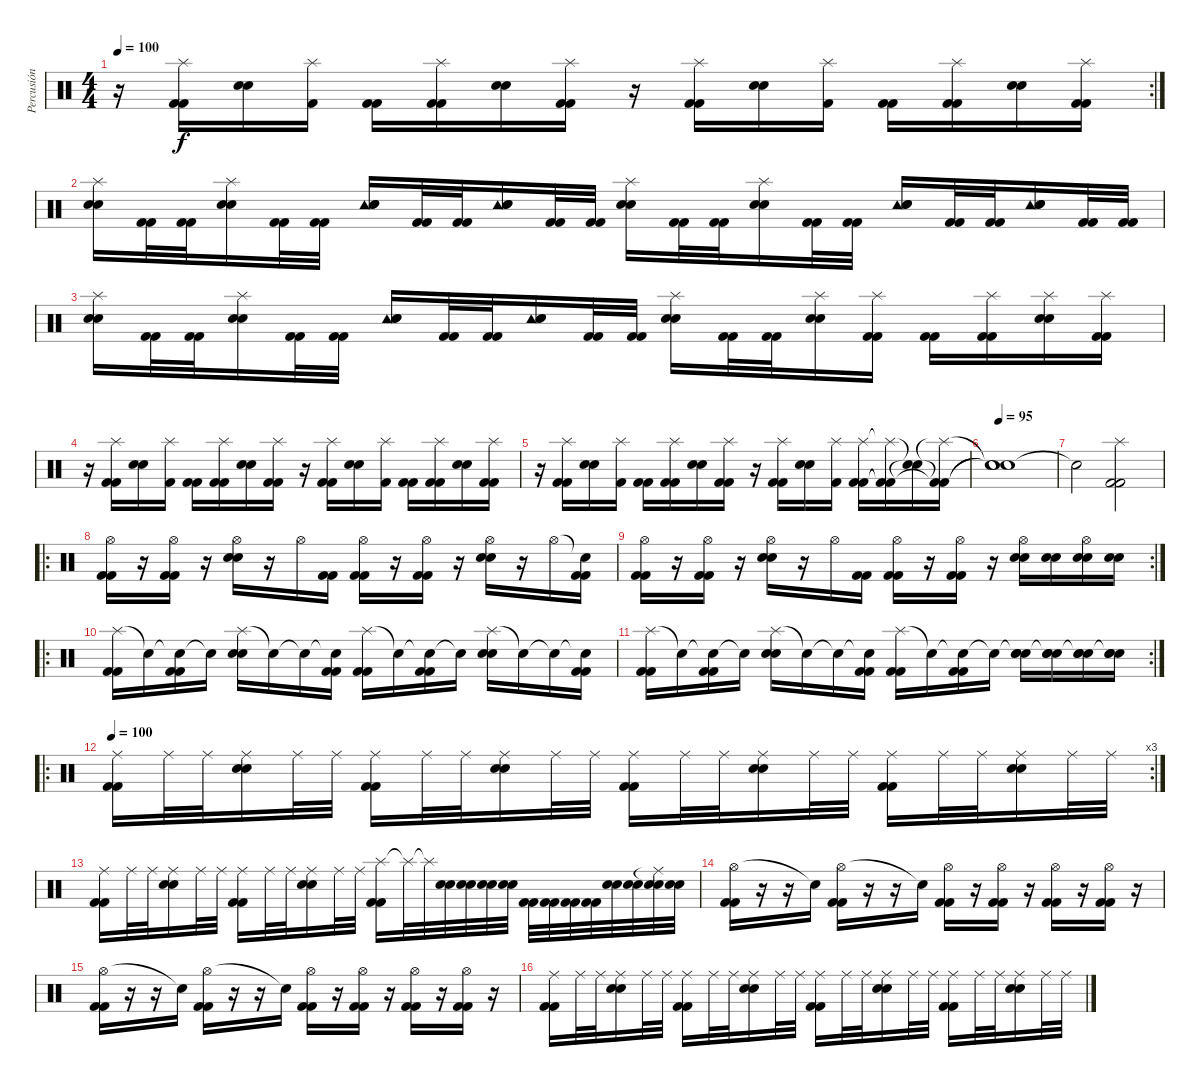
\track ("Percusión" "Percusión") {instrument percussion}
\staff {score}
\articulation defaults
\rc 2
\ts (4 4)
\tempo 100
\clef neutral
\ks c
r.16{dy f} ("Splash (hit)" "Kick (hit) 2" "Kick (hit) 2").16 ("Electric Snare (hit)" "Electric Snare (hit)").16 ("Splash (hit)" "Kick (hit) 2").16 ("Kick (hit) 2" "Kick (hit) 2").16 ("Splash (hit)" "Kick (hit) 2" "Kick (hit) 2").16 ("Electric Snare (hit)" "Electric Snare (hit)").16 ("Splash (hit)" "Kick (hit) 2" "Kick (hit) 2").16 r.16 ("Splash (hit)" "Kick (hit) 2" "Kick (hit) 2").16 ("Electric Snare (hit)" "Electric Snare (hit)").16 ("Splash (hit)" "Kick (hit) 2").16 ("Kick (hit) 2" "Kick (hit) 2").16 ("Splash (hit)" "Kick (hit) 2" "Kick (hit) 2").16 ("Electric Snare (hit)" "Electric Snare (hit)").16 ("Splash (hit)" "Kick (hit) 2" "Kick (hit) 2").16 |
("Splash (hit)" "Electric Snare (hit)" "Electric Snare (hit)").16 ("Kick (hit) 2" "Kick (hit) 2").32 ("Kick (hit) 2" "Kick (hit) 2").32 ("Splash (hit)" "Electric Snare (hit)" "Electric Snare (hit)").16 ("Kick (hit) 2" "Kick (hit) 2").32 ("Kick (hit) 2" "Kick (hit) 2").32 ("Tambourine (hit)" "Electric Snare (hit)" "Electric Snare (hit)").16 ("Kick (hit) 2" "Kick (hit) 2").32 ("Kick (hit) 2" "Kick (hit) 2").32 ("Tambourine (hit)" "Electric Snare (hit)" "Electric Snare (hit)").16 ("Kick (hit) 2" "Kick (hit) 2").32 ("Kick (hit) 2" "Kick (hit) 2").32 ("Splash (hit)" "Electric Snare (hit)" "Electric Snare (hit)").16 ("Kick (hit) 2" "Kick (hit) 2").32 ("Kick (hit) 2" "Kick (hit) 2").32 ("Splash (hit)" "Electric Snare (hit)" "Electric Snare (hit)").16 ("Kick (hit) 2" "Kick (hit) 2").32 ("Kick (hit) 2" "Kick (hit) 2").32 ("Tambourine (hit)" "Electric Snare (hit)" "Electric Snare (hit)").16 ("Kick (hit) 2" "Kick (hit) 2").32 ("Kick (hit) 2" "Kick (hit) 2").32 ("Tambourine (hit)" "Electric Snare (hit)" "Electric Snare (hit)").16 ("Kick (hit) 2" "Kick (hit) 2").32 ("Kick (hit) 2" "Kick (hit) 2").32 |
("Splash (hit)" "Electric Snare (hit)" "Electric Snare (hit)").16 ("Kick (hit) 2" "Kick (hit) 2").32 ("Kick (hit) 2" "Kick (hit) 2").32 ("Splash (hit)" "Electric Snare (hit)" "Electric Snare (hit)").16 ("Kick (hit) 2" "Kick (hit) 2").32 ("Kick (hit) 2" "Kick (hit) 2").32 ("Tambourine (hit)" "Electric Snare (hit)" "Electric Snare (hit)").16 ("Kick (hit) 2" "Kick (hit) 2").32 ("Kick (hit) 2" "Kick (hit) 2").32 ("Tambourine (hit)" "Electric Snare (hit)" "Electric Snare (hit)").16 ("Kick (hit) 2" "Kick (hit) 2").32 ("Kick (hit) 2" "Kick (hit) 2").32 ("Splash (hit)" "Electric Snare (hit)" "Electric Snare (hit)").16 ("Kick (hit) 2" "Kick (hit) 2").32 ("Kick (hit) 2" "Kick (hit) 2").32 ("Splash (hit)" "Electric Snare (hit)" "Electric Snare (hit)").16 ("Splash (hit)" "Kick (hit) 2" "Kick (hit) 2").16 ("Kick (hit) 2" "Kick (hit) 2").16 ("Splash (hit)" "Kick (hit) 2" "Kick (hit) 2").16 ("Splash (hit)" "Electric Snare (hit)" "Electric Snare (hit)").16 ("Splash (hit)" "Kick (hit) 2" "Kick (hit) 2").16 |
r.16 ("Splash (hit)" "Kick (hit) 2" "Kick (hit) 2").16 ("Electric Snare (hit)" "Electric Snare (hit)").16 ("Splash (hit)" "Kick (hit) 2").16 ("Kick (hit) 2" "Kick (hit) 2").16 ("Splash (hit)" "Kick (hit) 2" "Kick (hit) 2").16 ("Electric Snare (hit)" "Electric Snare (hit)").16 ("Splash (hit)" "Kick (hit) 2" "Kick (hit) 2").16 r.16 ("Splash (hit)" "Kick (hit) 2" "Kick (hit) 2").16 ("Electric Snare (hit)" "Electric Snare (hit)").16 ("Splash (hit)" "Kick (hit) 2").16 ("Kick (hit) 2" "Kick (hit) 2").16 ("Splash (hit)" "Kick (hit) 2" "Kick (hit) 2").16 ("Electric Snare (hit)" "Electric Snare (hit)").16 ("Splash (hit)" "Kick (hit) 2" "Kick (hit) 2").16 |
r.16 ("Splash (hit)" "Kick (hit) 2" "Kick (hit) 2").16 ("Electric Snare (hit)" "Electric Snare (hit)").16 ("Splash (hit)" "Kick (hit) 2").16 ("Kick (hit) 2" "Kick (hit) 2").16 ("Splash (hit)" "Kick (hit) 2" "Kick (hit) 2").16 ("Electric Snare (hit)" "Electric Snare (hit)").16 ("Splash (hit)" "Kick (hit) 2" "Kick (hit) 2").16 r.16 ("Splash (hit)" "Kick (hit) 2" "Kick (hit) 2").16 ("Electric Snare (hit)" "Electric Snare (hit)").16 ("Splash (hit)" "Kick (hit) 2").16 ("Splash (hit)" "Kick (hit) 2" "Kick (hit) 2").16 ("Splash (hit)"{t} "Kick (hit) 2"{t} "Kick (hit) 2"{t}).16 ("Electric Snare (hit)"{t} "Electric Snare (hit)"{t}).16 ("Splash (hit)"{t} "Kick (hit) 2"{t} "Kick (hit) 2"{t}).16 |
\tempo 95
("Snare (hit)"{t} "Snare (hit)"{t} "Snare (hit)"{t}).1 |
"Snare (hit)"{t}.2 ("Splash (hit)" "Kick (hit) 2" "Kick (hit) 2").2 |
\ro
("Hi-Hat (open)" "Kick (hit) 2" "Kick (hit) 2").16 r.16 ("Hi-Hat (open)" "Kick (hit) 2" "Kick (hit) 2").16 r.16 ("Hi-Hat (open)" "Electric Snare (hit)" "Electric Snare (hit)").16 r.16 "Hi-Hat (open)".16 ("Kick (hit) 2" "Kick (hit) 2").16 ("Hi-Hat (open)" "Kick (hit) 2" "Kick (hit) 2").16 r.16 ("Hi-Hat (open)" "Kick (hit) 2" "Kick (hit) 2").16 r.16 ("Hi-Hat (open)" "Electric Snare (hit)" "Electric Snare (hit)").16 r.16 "Hi-Hat (open)".16 ("Snare (hit)"{t} "Kick (hit) 2" "Kick (hit) 2").16 |
\rc 2
("Hi-Hat (open)" "Kick (hit) 2" "Kick (hit) 2").16 r.16 ("Hi-Hat (open)" "Kick (hit) 2" "Kick (hit) 2").16 r.16 ("Hi-Hat (open)" "Electric Snare (hit)" "Electric Snare (hit)").16 r.16 "Hi-Hat (open)".16 ("Kick (hit) 2" "Kick (hit) 2").16 ("Hi-Hat (open)" "Kick (hit) 2" "Kick (hit) 2").16 r.16 ("Hi-Hat (open)" "Kick (hit) 2" "Kick (hit) 2").16 r.16 ("Hi-Hat (open)" "Electric Snare (hit)" "Electric Snare (hit)").16 ("Electric Snare (hit)" "Electric Snare (hit)").16 ("Hi-Hat (open)" "Electric Snare (hit)" "Electric Snare (hit)").16 ("Electric Snare (hit)" "Electric Snare (hit)").16 |
\ro
("Splash (hit)" "Kick (hit) 2" "Kick (hit) 2").16 "Snare (hit)"{t}.16 ("Snare (hit)"{t} "Kick (hit) 2" "Kick (hit) 2").16 "Snare (hit)"{t}.16 ("Splash (hit)" "Electric Snare (hit)" "Electric Snare (hit)").16 "Snare (hit)"{t}.16 "Snare (hit)"{t}.16 ("Snare (hit)"{t} "Kick (hit) 2" "Kick (hit) 2").16 ("Splash (hit)" "Kick (hit) 2" "Kick (hit) 2").16 "Snare (hit)"{t}.16 ("Snare (hit)"{t} "Kick (hit) 2" "Kick (hit) 2").16 "Snare (hit)"{t}.16 ("Splash (hit)" "Electric Snare (hit)" "Electric Snare (hit)").16 "Snare (hit)"{t}.16 "Snare (hit)"{t}.16 ("Snare (hit)"{t} "Kick (hit) 2" "Kick (hit) 2").16 |
\rc 2
("Splash (hit)" "Kick (hit) 2" "Kick (hit) 2").16 "Snare (hit)"{t}.16 ("Snare (hit)"{t} "Kick (hit) 2" "Kick (hit) 2").16 "Snare (hit)"{t}.16 ("Splash (hit)" "Electric Snare (hit)" "Electric Snare (hit)").16 "Snare (hit)"{t}.16 "Snare (hit)"{t}.16 ("Snare (hit)"{t} "Kick (hit) 2" "Kick (hit) 2").16 ("Splash (hit)" "Kick (hit) 2" "Kick (hit) 2").16 "Snare (hit)"{t}.16 ("Snare (hit)"{t} "Kick (hit) 2" "Kick (hit) 2").16 "Snare (hit)"{t}.16 ("Snare (hit)"{t} "Electric Snare (hit)" "Electric Snare (hit)").16 ("Snare (hit)"{t} "Electric Snare (hit)" "Electric Snare (hit)").16 ("Snare (hit)"{t} "Electric Snare (hit)" "Electric Snare (hit)").16 ("Snare (hit)"{t} "Electric Snare (hit)" "Electric Snare (hit)").16 |
\ro
\rc 3
\tempo 100
("Ride (middle)" "Kick (hit) 2" "Kick (hit) 2").16 "Ride (middle)".32 "Ride (middle)".32 ("Ride (middle)" "Electric Snare (hit)" "Electric Snare (hit)").16 "Ride (middle)".32 "Ride (middle)".32 ("Ride (middle)" "Kick (hit) 2" "Kick (hit) 2").16 "Ride (middle)".32 "Ride (middle)".32 ("Ride (middle)" "Electric Snare (hit)" "Electric Snare (hit)").16 "Ride (middle)".32 "Ride (middle)".32 ("Ride (middle)" "Kick (hit) 2" "Kick (hit) 2").16 "Ride (middle)".32 "Ride (middle)".32 ("Ride (middle)" "Electric Snare (hit)" "Electric Snare (hit)").16 "Ride (middle)".32 "Ride (middle)".32 ("Ride (middle)" "Kick (hit) 2" "Kick (hit) 2").16 "Ride (middle)".32 "Ride (middle)".32 ("Ride (middle)" "Electric Snare (hit)" "Electric Snare (hit)").16 "Ride (middle)".32 "Ride (middle)".32 |
("Ride (middle)" "Kick (hit) 2" "Kick (hit) 2").16 "Ride (middle)".32 "Ride (middle)".32 ("Ride (middle)" "Electric Snare (hit)" "Electric Snare (hit)").16 "Ride (middle)".32 "Ride (middle)".32 ("Ride (middle)" "Kick (hit) 2" "Kick (hit) 2").16 "Ride (middle)".32 "Ride (middle)".32 ("Ride (middle)" "Electric Snare (hit)" "Electric Snare (hit)").16 "Ride (middle)".32 "Ride (middle)".32 ("Splash (hit)" "Kick (hit) 2" "Kick (hit) 2").16 "Splash (hit)"{t}.32 "Splash (hit)"{t}.32 ("Electric Snare (hit)" "Electric Snare (hit)").32 ("Electric Snare (hit)" "Electric Snare (hit)").32 ("Electric Snare (hit)" "Electric Snare (hit)").32 ("Electric Snare (hit)" "Electric Snare (hit)").32 ("Kick (hit) 2" "Kick (hit) 2").32 ("Kick (hit) 2" "Kick (hit) 2").32 ("Kick (hit) 2" "Kick (hit) 2").32 ("Kick (hit) 2" "Kick (hit) 2").32 ("Electric Snare (hit)" "Electric Snare (hit)").32 ("Electric Snare (hit)" "Electric Snare (hit)").32 ("Ride (middle)"{t} "Electric Snare (hit)" "Electric Snare (hit)").32 ("Electric Snare (hit)" "Electric Snare (hit)").32 |
("Hi-Hat (open)" "Kick (hit) 2" "Kick (hit) 2").16 r.16 r.16 "Snare (hit)"{t}.16 ("Hi-Hat (open)" "Kick (hit) 2" "Kick (hit) 2").16 r.16 r.16 "Snare (hit)"{t}.16 ("Hi-Hat (open)" "Kick (hit) 2" "Kick (hit) 2").16 r.16 ("Hi-Hat (open)" "Kick (hit) 2" "Kick (hit) 2").16 r.16 ("Hi-Hat (open)" "Kick (hit) 2" "Kick (hit) 2").16 r.16 ("Hi-Hat (open)" "Kick (hit) 2" "Kick (hit) 2").16 r.16 |
("Hi-Hat (open)" "Kick (hit) 2" "Kick (hit) 2").16 r.16 r.16 "Snare (hit)"{t}.16 ("Hi-Hat (open)" "Kick (hit) 2" "Kick (hit) 2").16 r.16 r.16 "Snare (hit)"{t}.16 ("Hi-Hat (open)" "Kick (hit) 2" "Kick (hit) 2").16 r.16 ("Hi-Hat (open)" "Kick (hit) 2" "Kick (hit) 2").16 r.16 ("Hi-Hat (open)" "Kick (hit) 2" "Kick (hit) 2").16 r.16 ("Hi-Hat (open)" "Kick (hit) 2" "Kick (hit) 2").16 r.16 |
("Ride (middle)" "Kick (hit) 2" "Kick (hit) 2").16 "Ride (middle)".32 "Ride (middle)".32 ("Ride (middle)" "Electric Snare (hit)" "Electric Snare (hit)").16 "Ride (middle)".32 "Ride (middle)".32 ("Ride (middle)" "Kick (hit) 2" "Kick (hit) 2").16 "Ride (middle)".32 "Ride (middle)".32 ("Ride (middle)" "Electric Snare (hit)" "Electric Snare (hit)").16 "Ride (middle)".32 "Ride (middle)".32 ("Ride (middle)" "Kick (hit) 2" "Kick (hit) 2").16 "Ride (middle)".32 "Ride (middle)".32 ("Ride (middle)" "Electric Snare (hit)" "Electric Snare (hit)").16 "Ride (middle)".32 "Ride (middle)".32 ("Ride (middle)" "Kick (hit) 2" "Kick (hit) 2").16 "Ride (middle)".32 "Ride (middle)".32 ("Ride (middle)" "Electric Snare (hit)" "Electric Snare (hit)").16 "Ride (middle)".32 "Ride (middle)".32
